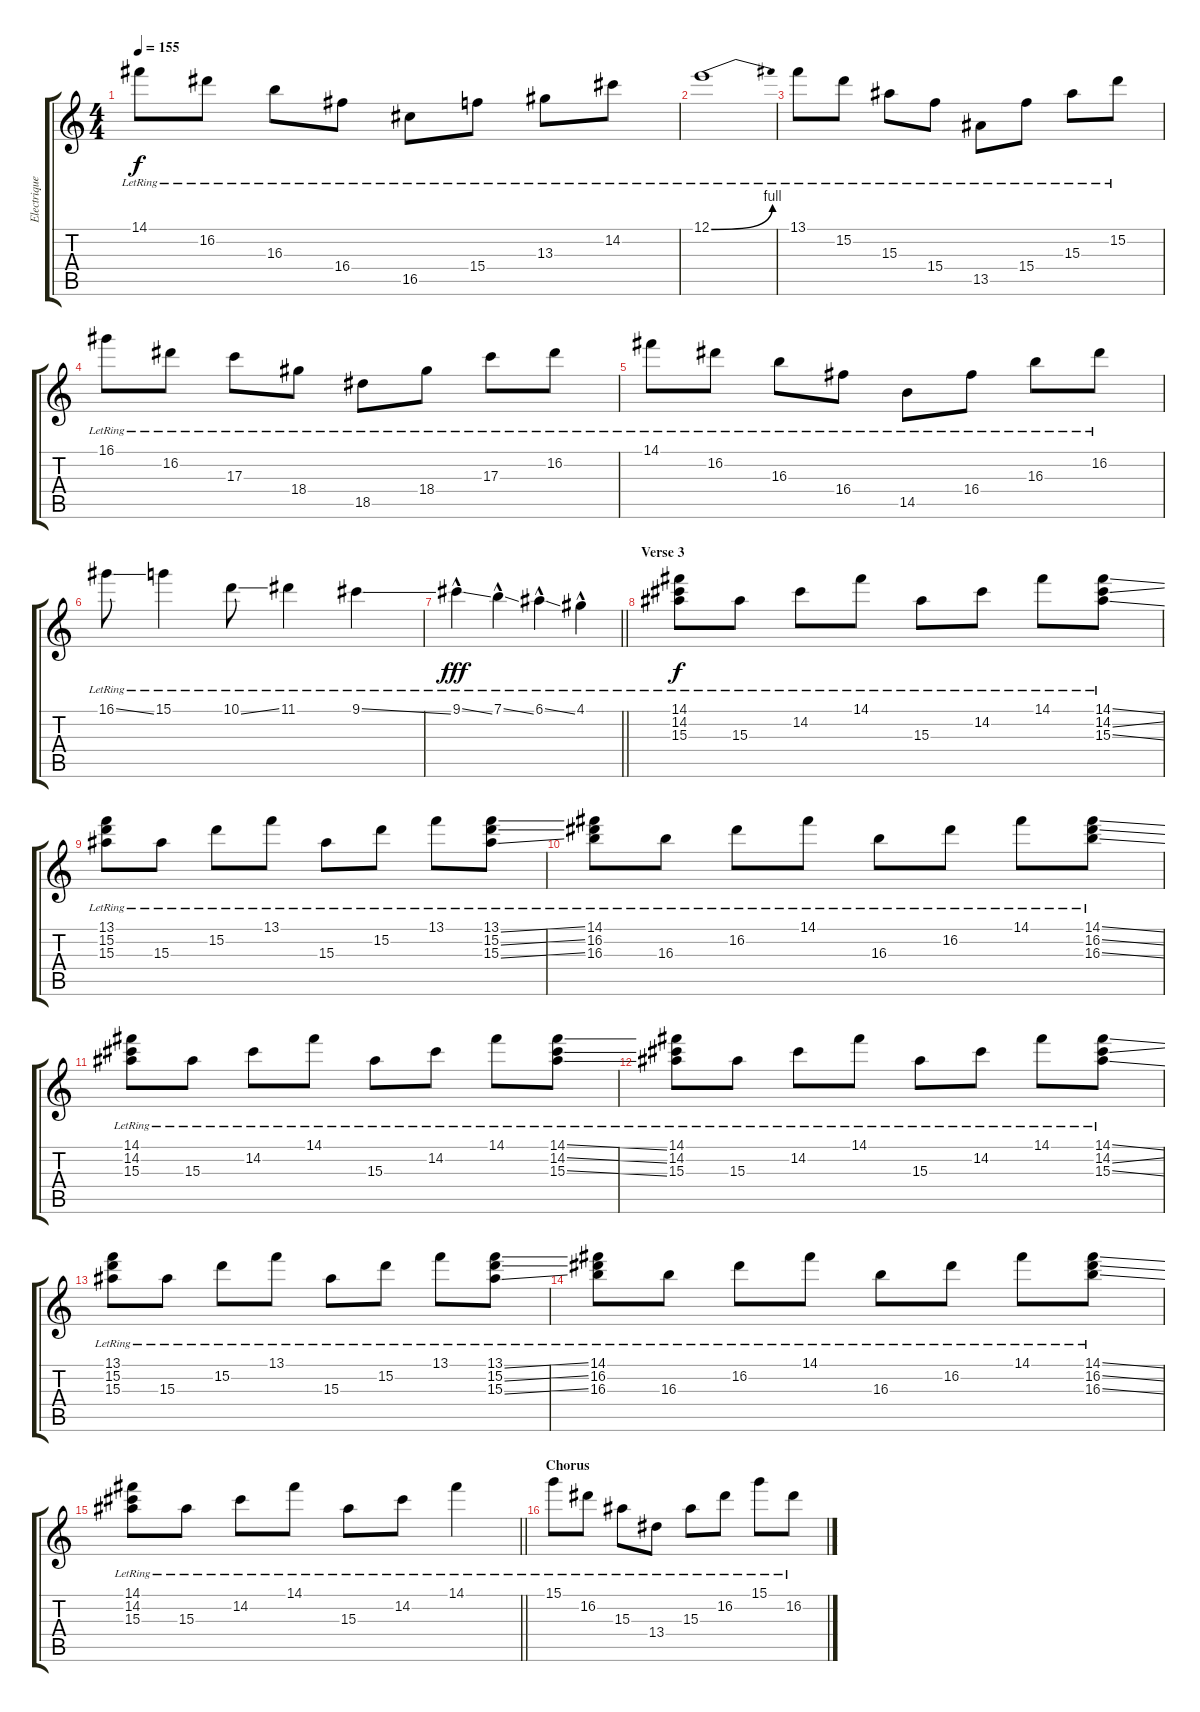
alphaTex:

\track ("Electrique" "Electrique") {instrument electricguitarclean}
\staff {score tabs}
\tuning (E4 B3 G3 D3 A2 E2) {hide}
\ts (4 4)
\tempo 155
\clef g2
\ks c
14.1{lr}.8{dy f} 16.2{lr}.8 16.3{lr}.8 16.4{lr}.8 16.5{lr}.8 15.4{lr}.8 13.3{lr}.8 14.2{lr}.8 |
12.1{be (bend 0 0 60 4) lr}.1 |
13.1{lr}.8 15.2{lr}.8 15.3{lr}.8 15.4{lr}.8 13.5{lr}.8 15.4{lr}.8 15.3{lr}.8 15.2{lr}.8 |
16.1{lr}.8 16.2{lr}.8 17.3{lr}.8 18.4{lr}.8 18.5{lr}.8 18.4{lr}.8 17.3{lr}.8 16.2{lr}.8 |
14.1{lr}.8 16.2{lr}.8 16.3{lr}.8 16.4{lr}.8 14.5{lr}.8 16.4{lr}.8 16.3{lr}.8 16.2{lr}.8 |
16.1{ss lr}.8{volume 16} 15.1{lr}.4 10.1{ss lr}.8 11.1{lr}.4 9.1{ss lr}.4 |
\barLineRight lightlight
9.1{ss hac lr}.4{dy fff} 7.1{ss hac lr}.4 6.1{ss hac lr}.4 4.1{hac lr}.4 |
\section ("" "Verse 3")
(14.1{lr} 14.2{lr} 15.3{lr}).8{dy f volume 7} 15.3{lr}.8 14.2{lr}.8 14.1{lr}.8 15.3{lr}.8 14.2{lr}.8 14.1{lr}.8 (14.1{ss lr} 14.2{ss lr} 15.3{ss lr}).8 |
(13.1{lr} 15.2{lr} 15.3{lr}).8 15.3{lr}.8 15.2{lr}.8 13.1{lr}.8 15.3{lr}.8 15.2{lr}.8 13.1{lr}.8 (13.1{ss lr} 15.2{ss lr} 15.3{ss lr}).8 |
(14.1{lr} 16.2{lr} 16.3{lr}).8 16.3{lr}.8 16.2{lr}.8 14.1{lr}.8 16.3{lr}.8 16.2{lr}.8 14.1{lr}.8 (14.1{ss lr} 16.2{ss lr} 16.3{ss lr}).8 |
(14.1{lr} 14.2{lr} 15.3{lr}).8 15.3{lr}.8 14.2{lr}.8 14.1{lr}.8 15.3{lr}.8 14.2{lr}.8 14.1{lr}.8 (14.1{ss lr} 14.2{ss lr} 15.3{ss lr}).8 |
(14.1{lr} 14.2{lr} 15.3{lr}).8{volume 10} 15.3{lr}.8 14.2{lr}.8 14.1{lr}.8 15.3{lr}.8 14.2{lr}.8 14.1{lr}.8 (14.1{ss lr} 14.2{ss lr} 15.3{ss lr}).8 |
(13.1{lr} 15.2{lr} 15.3{lr}).8 15.3{lr}.8 15.2{lr}.8 13.1{lr}.8 15.3{lr}.8 15.2{lr}.8 13.1{lr}.8 (13.1{ss lr} 15.2{ss lr} 15.3{ss lr}).8 |
(14.1{lr} 16.2{lr} 16.3{lr}).8 16.3{lr}.8 16.2{lr}.8 14.1{lr}.8 16.3{lr}.8 16.2{lr}.8 14.1{lr}.8 (14.1{ss lr} 16.2{ss lr} 16.3{ss lr}).8 |
\barLineRight lightlight
(14.1{lr} 14.2{lr} 15.3{lr}).8 15.3{lr}.8 14.2{lr}.8 14.1{lr}.8 15.3{lr}.8 14.2{lr}.8 14.1{lr}.4 |
\section ("" "Chorus")
15.1{lr}.8{volume 10} 16.2{lr}.8 15.3{lr}.8 13.4{lr}.8 15.3{lr}.8 16.2{lr}.8 15.1{lr}.8 16.2{lr}.8
